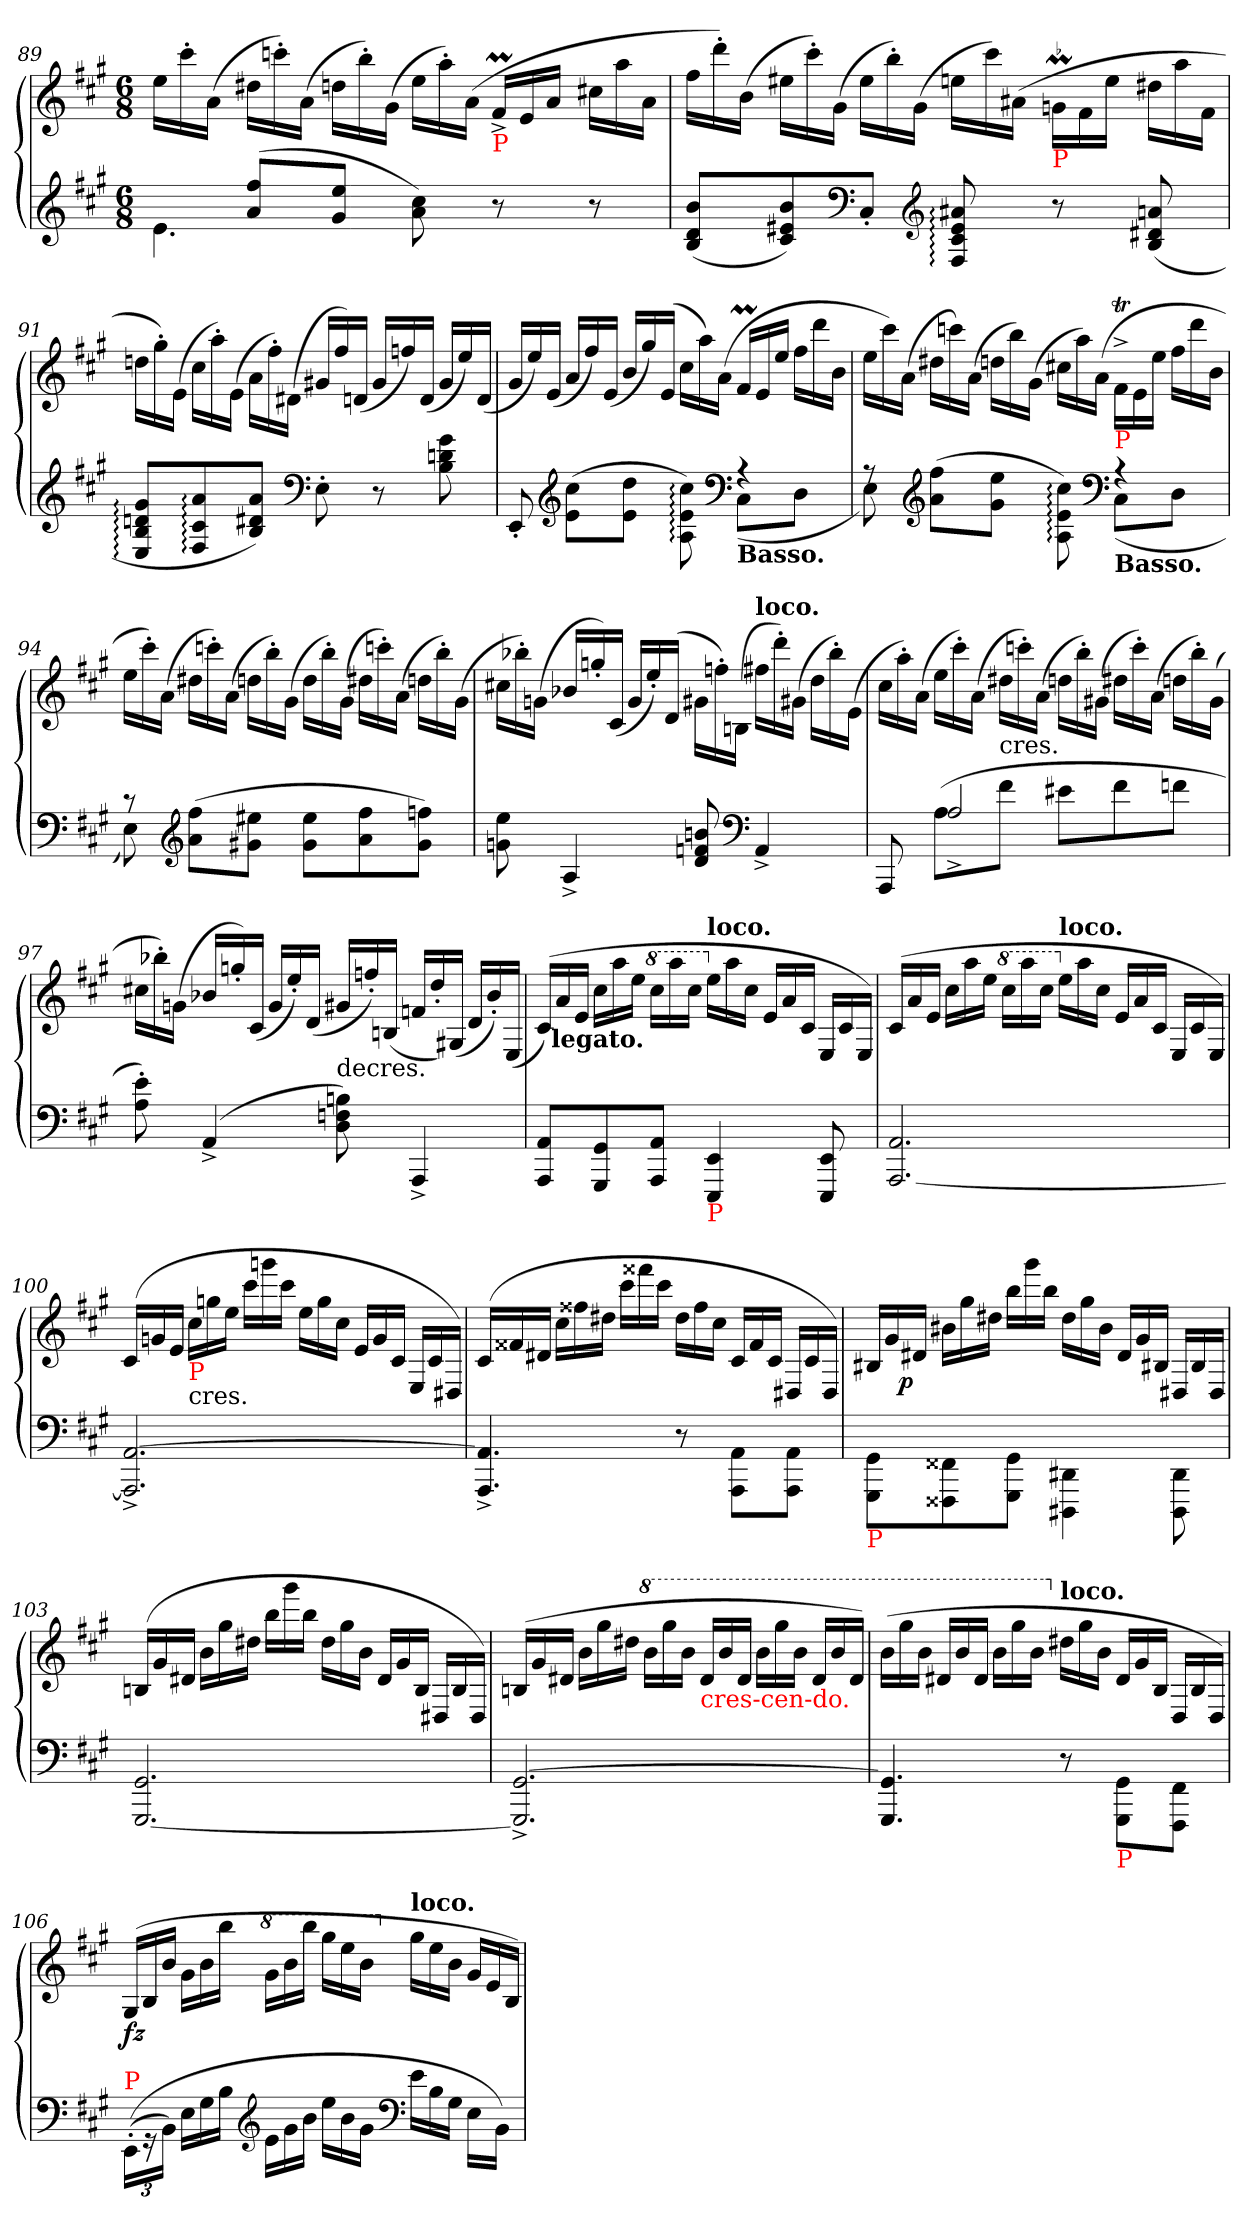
**kern	**kern	**dynam
*part1	*part1	*part1
*staff2	*staff1	*staff1/2
*clefG2	*clefG2	*
*k[f#c#g#]	*k[f#c#g#]	*
*A:	*A:	*
*M6/8	*M6/8	*
=89	=89	=89
*^	*	*
*	*	*Xtuplet	*
8ryy	4.e\	24eeLL	.
.	.	24ccc#'>	.
.	.	(>24aJJ	.
(>8ff#/ 8a/L	.	24dd#XLL	.
.	.	24cccn'>)	.
.	.	(>24aJJ	.
8ee/ 8g#/J	.	24ddn\LL	.
.	.	24bb'>\)	.
.	.	(>24g#\JJ	.
4ryy	8cc# 8a)	24eeLL	.
.	.	24aa'>)	.
.	.	(>24aJJ	.
!	!	!LO:TX:b:color=red:t=P	!
.	8r	24f#M^</LL	.
.	.	24e/	.
.	.	24a/JJ	.
8ryy	8r	24cc#XLL	.
.	.	24aa	.
.	.	24aJJ	.
*v	*v	*	*
=90	=90	=90
(<8b/ 8d/ 8B/L	24ff#LL	.
.	24ddd'>)	.
.	(>24bJJ	.
8b/ 8e#X/ 8c#/)	24ee#XLL	.
.	24ccc#'>)	.
.	(>24g#JJ	.
*clefF4	*	*
8C#'<J	24ee#LL	.
.	24bb'>)	.
.	(>24g#JJ	.
*clefG2	*	*
8a#X:/ 8e#:/ 8c#:/ 8F#:/	24eenLL	.
.	24ccc#)	.
.	(>24a#XJJ	.
!	!LO:TX:b:color=red:t=P	!
!	!LO:MOR:acc=-	!
8r	24gnm\LL	.
.	24f#\	.
.	24eeJJ	.
(>8an 8d#X 8B	24dd#XLL	.
.	24aa	.
.	24f#JJ	.
=91	=91	=91
8g#:/ 8dn:/ 8B:/ 8E:/L	24ddnLL	.
.	24gg#'>)	.
.	(>24eJJ	.
8a:/ 8c#:/ 8F#:/	24cc#LL	.
.	24aa'>)	.
.	(>24eJJ	.
8a 8d#X 8BJ)	24a\LL	.
.	24ff#'>\)	.
.	(<24d#XJJ	.
*clefF4	*	*
8E'>\	24g#X/LL	.
.	24ff#/)	.
.	(<24dnJJ	.
8r	24g#/LL	.
.	24ffn/)	.
.	(<24dJJ	.
8g#\ 8dn\ 8B\	24g#/LL	.
.	24ee/)	.
.	(<24dJJ	.
=92	=92	=92
*^	*	*
8EE'<	8ryy	24g#/LL	.
.	.	24ee)	.
.	.	(<24eJJ	.
*clefG2	*	*	*
(>8cc#\ 8e\L	4.ryy	24a/LL	.
.	.	24ff#/)	.
.	.	(<24eJJ	.
8dd\ 8e\J	.	24b/LL	.
.	.	24gg#)	.
.	.	(>24eJJ	.
8cc#:\ 8e:\ 8A:\)	.	24cc#LL	.
.	.	24aa)	.
.	.	(>24aJJ	.
*clefF4	*	*	*
!LO:TX:b:B:t=Basso.	!	!	!
4rA	(>8C#!\L	24f#M/LL	.
.	.	24e/	.
.	.	24ee/JJ	.
.	8D!\J	24ff#LL	.
.	.	24ddd	.
.	.	24bJJ	.
=93	=93	=93	=93
8rA	8E!)	24eeLL	.
.	.	24ccc#)	.
.	.	(>24aJJ	.
*clefG2	*	*	*
4.ryy	(>8ff#\ 8a\L	24dd#XLL	.
.	.	24cccn)	.
.	.	(>24aJJ	.
.	8ee\ 8g#\J	24ddnLL	.
.	.	24bb)	.
.	.	(>24g#JJ	.
.	8cc#:\ 8e:\ 8A:\)	24cc#XLL	.
.	.	24aa)	.
.	.	(>24aJJ	.
*clefF4	*	*	*
!	!	!LO:TX:b:color=red:t=P	!
!LO:TX:b:B:t=Basso.	!	!	!
4rA	(>8C#!\L	24f#T^<\LL	.
.	.	24e	.
.	.	24eeJJ	.
.	8D!\J	24ff#LL	.
.	.	24ddd	.
.	.	24bJJ	.
=94	=94	=94	=94
8rc	8E!)	24eeLL	.
.	.	24ccc#'>)	.
.	.	(>24aJJ	.
*clefG2	*	*	*
2ryy	(>8ff#\ 8a\L	24dd#XLL	.
.	.	24cccn'>)	.
.	.	(>24aJJ	.
.	8ee#X\ 8g#X\J	24ddnLL	.
.	.	24bb'>)	.
.	.	(>24g#JJ	.
.	8ee#\ 8g#\L	24ddLL	.
.	.	24bb'>)	.
.	.	(>24g#JJ	.
.	8ff#\ 8a\	24dd#XLL	.
.	.	24cccn'>)	.
.	.	(>24aJJ	.
8ryy	8ffn 8g#J)	24ddnLL	.
.	.	24bb'>)	.
.	.	(>24g#JJ	.
*v	*v	*	*
=95	=95	=95
8ee 8gn	24cc#XLL	.
.	24bb-X'>)	.
.	(<24gnJJ	.
4A^<	24b-X/LL	.
.	24ggn'</)	.
.	(<24c#/JJ	.
.	24g/LL	.
.	24ee'</)	.
.	(<24dJJ	.
8bn/ 8fn/ 8d/	24g#X\LL	.
.	24ffn'</)	.
.	(>24Bn\JJ	.
*clefF4	*	*
!	!LO:TX:a:B:t=loco.	!
4AA^<	24ff#LL	.
.	24ddd'>)	.
.	(>24g#XJJ	.
.	24ddLL	.
.	24bb-'>)	.
.	(>24eJJ	.
=96	=96	=96
*^	*	*
8ryy	8AAA/	24cc#LL	.
.	.	24aa'>)	.
.	.	(>24aJJ	.
(>8AL	2A^>/	24eeLL	.
.	.	24ccc#'>)	.
.	.	(>24aJJ	.
!	!	!LO:TX:c:t=cres.	!
8f#\J	.	24dd#XLL	.
.	.	24cccn'>)	.
.	.	(>24aJJ	.
8e#X\L	.	24ddnLL	.
.	.	24bb'>)	.
.	.	(>24g#XJJ	.
8f#	.	24dd#XLL	.
.	.	24ccc'>)	.
.	.	(>24aJJ	.
8fnJ	8ryy	24ddnLL	.
.	.	24bb'>)	.
.	.	(>24g#JJ	.
*v	*v	*	*
=97	=97	=97
8e'> 8A'>)	24cc#XLL	.
.	24bb-X'>)	.
.	(<24gnJJ	.
(>4AA^>	24b-X/LL	.
.	24ggn'</)	.
.	(<24c#JJ	.
.	24g/LL	.
.	24ee'</)	.
.	(<24dJJ	.
!	!LO:TX:c:t=decres.	!
8Bn 8Fn 8D)	24g#X/LL	.
.	24ffn'</)	.
.	(<24Bn/JJ	.
4AAA^<	24fn/LL	.
.	24dd'</)	.
.	(<24G#XJJ	.
.	24d/LL	.
.	24b-'</)	.
.	(<24E/JJ	.
=98	=98	=98
8AA 8AAAL	(>24c#LL)	.
!	!LO:TX:b:B:t=legato.	!
.	24a	.
.	24eJJ	.
8GG# 8GGG#	24cc#LL	.
.	24aa	.
.	24eeJJ	.
*	*8va	*
8AA 8AAAJ	24ccc#LL	.
.	24aaa	.
.	24ccc#JJ	.
*	*X8va	*
!	!LO:TX:a:B:t=loco.	!
!LO:TX:b:color=red:t=P	!	!
4EE 4EEE	24eeLL	.
.	24aa	.
.	24cc#JJ	.
.	24eLL	.
.	24a	.
.	24c#JJ	.
8EE/ 8EEE/	24E/LL	.
.	24c#/	.
.	24E/JJ)	.
=99	=99	=99
2.AA [2.AAA	(>24c#LL	.
.	24a	.
.	24eJJ	.
.	24cc#\LL	.
.	24aa\	.
.	24eeJJ	.
*	*8va	*
.	24ccc#LL	.
.	24aaa	.
.	24ccc#JJ	.
*	*X8va	*
!	!LO:TX:a:B:t=loco.	!
.	24eeLL	.
.	24aa	.
.	24cc#JJ	.
.	24e/LL	.
.	24a/	.
.	24c#/JJ	.
.	24E/LL	.
.	24c#/	.
.	24E/JJ)	.
=100	=100	=100
[2.AA^> 2.AAA]^>	(>24c#LL	.
.	24gn	.
.	24eJJ	.
!	!LO:TX:c:t=cres.	!
!	!LO:TX:b:color=red:t=P	!
.	24cc#LL	.
.	24ggn	.
.	24eeJJ	.
.	24ccc#LL	.
.	24gggn	.
.	24ccc#JJ	.
.	24eeLL	.
.	24gg	.
.	24cc#JJ	.
.	24e/LL	.
.	24g/	.
.	24c#JJ	.
.	24E/LL	.
.	24c#/	.
.	24D#XJJ)	.
=101	=101	=101
4.AA]^> 4.AAA^>	(>24c#LL	.
.	24f##X	.
.	24d#XJJ	.
.	24cc#LL	.
.	24ff##X	.
.	24dd#XJJ	.
.	24ccc#LL	.
.	24fff##X	.
.	24ccc#JJ	.
8r	24dd#LL	.
.	24ff##	.
.	24cc#JJ	.
8AA\ 8AAA\L	24c#LL	.
.	24f##	.
.	24c#JJ	.
8AA 8AAAJ	24D#XLL	.
.	24c#/	.
.	24D#/JJ)	.
=102	=102	=102
!LO:TX:b:color=red:t=P	!	!
8GG#\ 8GGG#\L	24B#XLL	fz fz
.	24g#	.
.	24d#XJJ	p
8FF##X\ 8FFF##X\	24b#XLL	.
.	24gg#	.
.	24dd#XJJ	.
8GG# 8GGG#J	24bbLL	.
.	24ggg#	.
.	24bbJJ	.
4DD#X\ 4DDD#X\	24dd#LL	.
.	24gg#	.
.	24b#JJ	.
.	24d#LL	.
.	24g#	.
.	24B#XJJ	.
8DD#\ 8DDD#\	24D#XLL	.
.	24B#/	.
.	24D#/JJ	.
=103	=103	=103
2.GG# [2.GGG#	(>24BnLL	.
.	24g#	.
.	24d#XJJ	.
.	24bLL	.
.	24gg#	.
.	24dd#XJJ	.
.	24bbLL	.
.	24ggg#	.
.	24bbJJ	.
.	24dd#LL	.
.	24gg#	.
.	24bJJ	.
.	24d#LL	.
.	24g#	.
.	24BJJ	.
.	24D#XLL	.
.	24B/	.
.	24D#/JJ)	.
=104	=104	=104
[2.GG#^> 2.GGG#]^>	(>24BnLL	.
.	24g#	.
.	24d#XJJ	.
.	24bLL	.
.	24gg#	.
.	24dd#XJJ	.
*	*8va	*
.	24bbLL	.
.	24ggg#	.
.	24bbJJ	.
!	!LO:TX:b:color=red:t=cres-cen-do.	!
.	24dd#LL	.
.	24bb	.
.	24dd#JJ	.
.	24bbLL	.
.	24ggg#	.
.	24bbJJ	.
.	24dd#LL	.
.	24bb	.
.	24dd#JJ)	.
=105	=105	=105
4.GG#] 4.GGG#	(>24bbLL	.
.	24ggg#	.
.	24bbJJ	.
.	24dd#XLL	.
.	24bb	.
.	24dd#JJ	.
.	24bbLL	.
.	24ggg#	.
.	24bbJJ	.
*	*X8va	*
!	!LO:TX:a:B:t=loco.	!
8r	24dd#LL	.
.	24gg#	.
.	24bJJ	.
!LO:TX:b:color=red:t=P	!	!
8GG#\ 8GGG#\L	24d#LL	.
.	24g#	.
.	24BJJ	.
8FF#\ 8FFF#\J	24D/LL	.
.	24B/	.
.	24D/JJ)	.
=106	=106	=106
*Xbrackettup	*	*
!LO:TX:a:color=red:t=P	!	!
(>(>24EE'>\LL	(>24G#/LL	fz
24rGG	24B/	.
24BB\JJ)	24bJJ	.
*Xtuplet	*	*
24ELL	24g#LL	.
24G#	24b	.
24BJJ	24bbJJ	.
*clefG2	*	*
*	*8va	*
24e\LL	24gg#LL	.
24g#\	24bb	.
24bJJ	24bbbJJ	.
24eeLL	24ggg#LL	.
24b	24eee	.
24g#JJ	24bbJJ	.
*clefF4	*	*
*	*X8va	*
!	!LO:TX:a:B:t=loco.	!
24e\LL	24gg#LL	.
24B	24ee	.
24G#JJ	24bJJ	.
16E\LL	24g#LL	.
.	24e	.
16BB\JJ)	.	.
.	24BJJ)	.
=	=	=
*-	*-	*-
